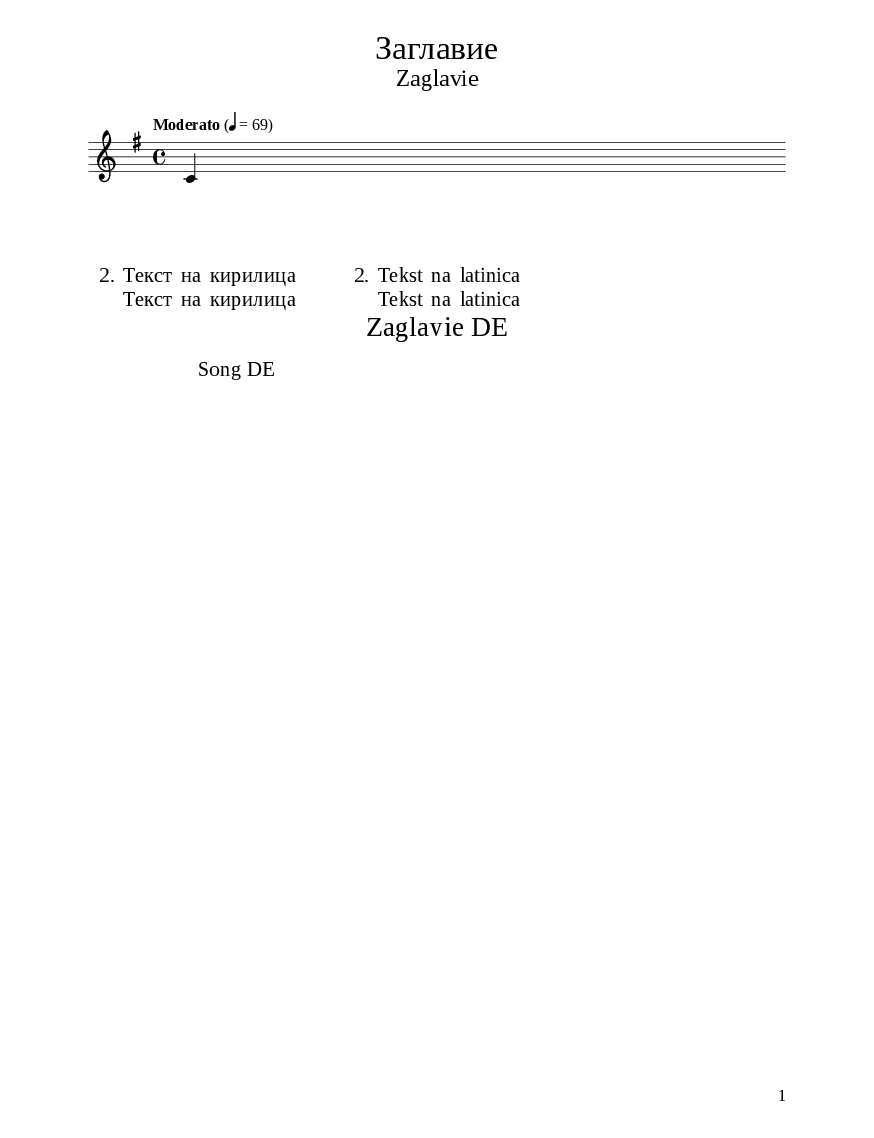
\version "2.24.1"

% include paper part and global functions
\include "include/globals.ily"

\bookpart {
  \include "include/bookpart-paper.ily"
  \score {
    \include "include/score-layout.ily"

    \new Voice \relative c' {
      \clef treble
      \key g \major
      \time 4/4
      \tempoFunc "Moderato" 4 "69"
      \autoBeamOff
      c % notes here
    }

    \addlyrics {}
    \addlyrics {}

    \header {
      title = \titleFunc "Заглавие" "Zaglavie"
    }

    \midi{}

  } % score

  \markup \fontsize #bgCoupletFontSize {
    \hspace #1
    \override #`(baseline-skip . ,bgCoupletBaselineSkip)
    \column {
      \line { 2. Текст на кирилица }
      \line {   "   " Текст на кирилица }
    }

    \hspace #5
    \override #`(baseline-skip . ,bgCoupletBaselineSkip)
    \column {
      \line { 2. Tekst na latinica }
      \line {   "   " Tekst na latinica }
    } %column
  } % markup

  % include foreign translation(s) of the song
  \version "2.24.2"

\markup \fill-line { \fontsize #deTitleFontSize "Zaglavie DE" }
\markup \null
\markup \null
\markup \fontsize #deCoupletFontSize {
  \hspace #10
  \override #`(baseline-skip . ,deCoupletBaselineSkip)

  \column {
    \line { " Song DE" }

  }
}


} % bookpart

% Più mosso
%
